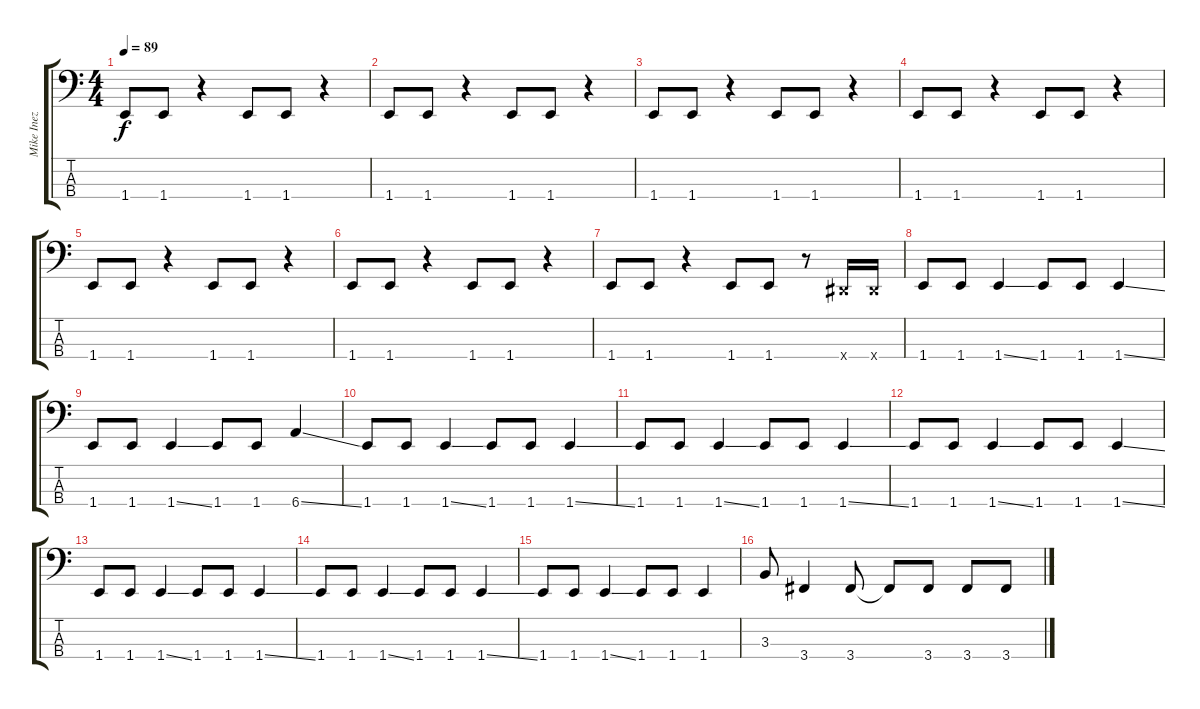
\track ("Mike Inez" "Mike Inez") {instrument electricbasspick}
\staff {score tabs}
\tuning (Gb2 Db2 Ab1 Eb1) {hide}
\ts (4 4)
\tempo 89
\clef f4
\ks c
1.4.8{dy f} 1.4.8 r.4 1.4.8 1.4.8 r.4 |
1.4.8 1.4.8 r.4 1.4.8 1.4.8 r.4 |
1.4.8 1.4.8 r.4 1.4.8 1.4.8 r.4 |
1.4.8 1.4.8 r.4 1.4.8 1.4.8 r.4 |
1.4.8 1.4.8 r.4 1.4.8 1.4.8 r.4 |
1.4.8 1.4.8 r.4 1.4.8 1.4.8 r.4 |
1.4.8 1.4.8 r.4 1.4.8 1.4.8 r.8 0.4{x}.16 0.4{x}.16 |
1.4.8 1.4.8 1.4{ss}.4 1.4.8 1.4.8 1.4{ss}.4 |
1.4.8 1.4.8 1.4{ss}.4 1.4.8 1.4.8 6.4{ss}.4 |
1.4.8 1.4.8 1.4{ss}.4 1.4.8 1.4.8 1.4{ss}.4 |
1.4.8 1.4.8 1.4{ss}.4 1.4.8 1.4.8 1.4{ss}.4 |
1.4.8 1.4.8 1.4{ss}.4 1.4.8 1.4.8 1.4{ss}.4 |
1.4.8 1.4.8 1.4{ss}.4 1.4.8 1.4.8 1.4{ss}.4 |
1.4.8 1.4.8 1.4{ss}.4 1.4.8 1.4.8 1.4{ss}.4 |
1.4.8 1.4.8 1.4{ss}.4 1.4.8 1.4.8 1.4.4 |
3.3.8 3.4.4 3.4.8 3.4{t}.8 3.4.8 3.4.8 3.4.8
